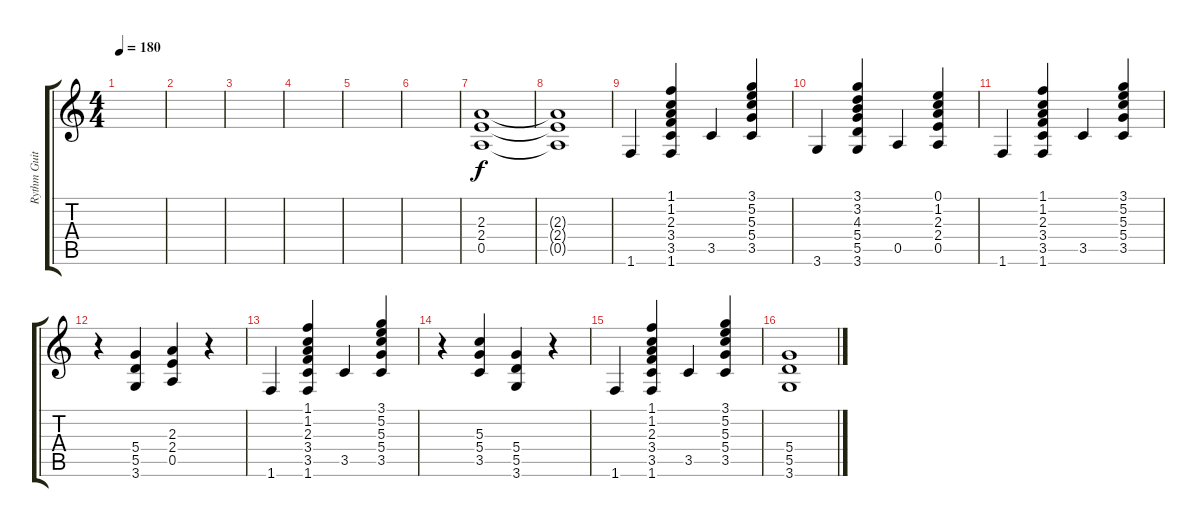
\track ("Rythm Guitar II" "Rythm Guit") {instrument distortionguitar}
\staff {score tabs}
\tuning (E4 B3 G3 D3 A2 E2) {hide}
\ts (4 4)
\tempo 180
\clef g2
\ks c
|
|
|
|
|
|
(2.3 2.4 0.5).1{volume 16 instrument overdrivenguitar} |
(2.3{t} 2.4{t} 0.5{t}).1 |
1.6.4{volume 13} (1.1 1.2 2.3 3.4 3.5 1.6).4 3.5.4 (3.1 5.2 5.3 5.4 3.5).4 |
3.6.4 (3.1 3.2 4.3 5.4 5.5 3.6).4 0.5.4 (0.1 1.2 2.3 2.4 0.5).4 |
1.6.4 (1.1 1.2 2.3 3.4 3.5 1.6).4 3.5.4 (3.1 5.2 5.3 5.4 3.5).4 |
r.4 (5.4 5.5 3.6).4 (2.3 2.4 0.5).4 r.4 |
1.6.4{volume 13} (1.1 1.2 2.3 3.4 3.5 1.6).4 3.5.4 (3.1 5.2 5.3 5.4 3.5).4 |
r.4 (5.3 5.4 3.5).4 (5.4 5.5 3.6).4 r.4 |
1.6.4 (1.1 1.2 2.3 3.4 3.5 1.6).4 3.5.4 (3.1 5.2 5.3 5.4 3.5).4 |
(5.4 5.5 3.6).1{volume 16}
